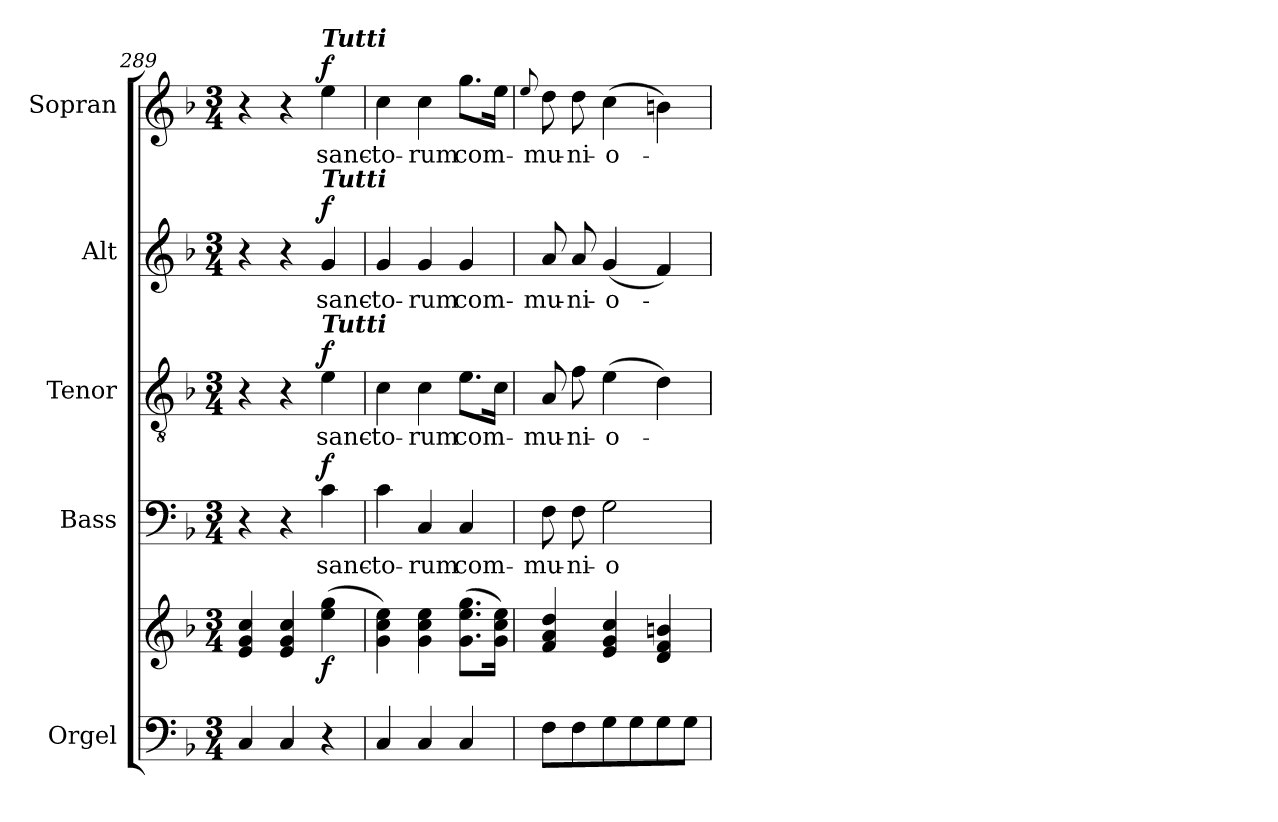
**kern	**kern	**dynam	**kern	**text	**dynam	**kern	**text	**dynam	**kern	**text	**dynam	**kern	**text	**dynam
*part5	*part5	*part5	*part4	*part4	*part4	*part3	*part3	*part3	*part2	*part2	*part2	*part1	*part1	*part1
*staff6	*staff5	*staff5/6	*staff4	*staff4	*staff4	*staff3	*staff3	*staff3	*staff2	*staff2	*staff2	*staff1	*staff1	*staff1
*I"Orgel	*	*	*I"Bass	*	*	*I"Tenor	*	*	*I"Alt	*	*	*I"Sopran	*	*
*I'Org.	*	*	*I'B.	*	*	*I'T.	*	*	*I'A.	*	*	*I'S.	*	*
*clefF4	*clefG2	*	*clefF4	*	*	*clefGv2	*	*	*clefG2	*	*	*clefG2	*	*
*k[b-]	*k[b-]	*	*k[b-]	*	*	*k[b-]	*	*	*k[b-]	*	*	*k[b-]	*	*
*F:	*F:	*	*F:	*	*	*F:	*	*	*F:	*	*	*F:	*	*
*M3/4	*M3/4	*	*M3/4	*	*	*M3/4	*	*	*M3/4	*	*	*M3/4	*	*
=289	=289	=289	=289	=289	=289	=289	=289	=289	=289	=289	=289	=289	=289	=289
4C/	4e/ 4g/ 4cc/	.	4r	.	.	4r	.	.	4r	.	.	4r	.	.
4C/	4e/ 4g/ 4cc/	.	4r	.	.	4r	.	.	4r	.	.	4r	.	.
!	!	!	!	!	!	!	!	!	!	!	!	!LO:TX:a:Bi:t=Tutti	!	!
!	!	!	!	!	!	!	!	!	!LO:TX:a:Bi:t=Tutti	!	!	!	!	!
!	!	!	!	!	!	!LO:TX:a:Bi:t=Tutti	!	!	!	!	!	!	!	!
!	!	!LO:DY:b	!	!LO:LY:b	!LO:DY:a	!	!LO:LY:b	!LO:DY:a	!	!LO:LY:b	!LO:DY:a	!	!LO:LY:b	!LO:DY:a
4r	(>4ee\ 4gg\	f	4c\	sanc-	f	4e\	sanc-	f	4g/	sanc-	f	4ee\	sanc-	f
=290	=290	=290	=290	=290	=290	=290	=290	=290	=290	=290	=290	=290	=290	=290
!	!	!	!	!LO:LY:b	!	!	!LO:LY:b	!	!	!LO:LY:b	!	!	!LO:LY:b	!
4C/	4g\ 4cc\ 4ee\)	.	4c\	-to-	.	4c\	-to-	.	4g/	-to-	.	4cc\	-to-	.
!	!	!	!	!LO:LY:b	!	!	!LO:LY:b	!	!	!LO:LY:b	!	!	!LO:LY:b	!
4C/	4g\ 4cc\ 4ee\	.	4C/	-rum	.	4c\	-rum	.	4g/	-rum	.	4cc\	-rum	.
!	!	!	!	!LO:LY:b	!	!	!LO:LY:b	!	!	!LO:LY:b	!	!	!LO:LY:b	!
4C/	(>8.g\ 8.ee\ 8.gg\L	.	4C/	com-	.	8.e\L	com-	.	4g/	com-	.	8.gg\L	com-	.
.	16g\ 16cc\ 16ee\Jk)	.	.	.	.	16c\Jk	.	.	.	.	.	16ee\Jk	.	.
=291	=291	=291	=291	=291	=291	=291	=291	=291	=291	=291	=291	=291	=291	=291
.	.	.	.	.	.	.	.	.	.	.	.	8qqee/	.	.
!	!	!	!	!LO:LY:b	!	!	!LO:LY:b	!	!	!LO:LY:b	!	!	!LO:LY:b	!
8F\L	4f/ 4a/ 4dd/	.	8F\	-mu-	.	8A/	-mu-	.	8a/	-mu-	.	8dd\	-mu-	.
!	!	!	!	!LO:LY:b	!	!	!LO:LY:b	!	!	!LO:LY:b	!	!	!LO:LY:b	!
8F\	.	.	8F\	-ni-	.	8f\	-ni-	.	8a/	-ni-	.	8dd\	-ni-	.
!	!	!	!	!LO:LY:b	!	!	!LO:LY:b	!	!	!LO:LY:b	!	!	!LO:LY:b	!
8G\	4e/ 4g/ 4cc/	.	2G\	-o-	.	(>4e\	-o-	.	(<4g/	-o-	.	(>4cc\	-o-	.
8G\	.	.	.	.	.	.	.	.	.	.	.	.	.	.
8G\	4d/ 4f/ 4bn/	.	.	.	.	4d\)	.	.	4f/)	.	.	4bn\)	.	.
8G\J	.	.	.	.	.	.	.	.	.	.	.	.	.	.
=	=	=	=	=	=	=	=	=	=	=	=	=	=	=
*-	*-	*-	*-	*-	*-	*-	*-	*-	*-	*-	*-	*-	*-	*-
